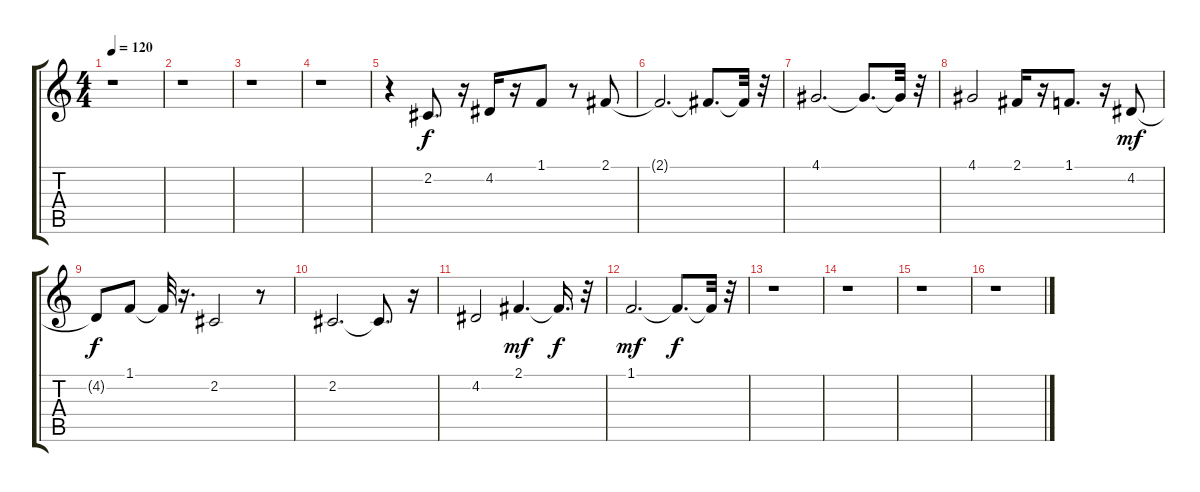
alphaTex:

\track "" {instrument frenchhorn}
\staff {score tabs}
\tuning (E4 B3 G3 D3 A2 E2) {hide}
\ts (4 4)
\tempo 120
\clef g2
\ks c
r.1{dy f} |
r.1 |
r.1 |
r.1 |
r.4 2.2.8{d} r.16 4.2.16 r.16 1.1.8 r.8 2.1.8 |
2.1{t}.2{d} 2.1{t}.8{d} 2.1{t}.32 r.32 |
4.1.2{d} 4.1{t}.8{d} 4.1{t}.32 r.32 |
4.1.2 2.1.16 r.16 1.1.8{d} r.16 4.2.8{dy mf} |
4.2{t}.8{dy f} 1.1.8 1.1{t}.32 r.16{d} 2.2.2 r.8 |
2.2.2{d} 2.2{t}.8{d} r.16 |
4.2.2 2.1.4{d dy mf} 2.1{t}.16{d dy f} r.32 |
1.1.2{d dy mf} 1.1{t}.8{d dy f} 1.1{t}.32 r.32 |
r.1 |
r.1 |
r.1 |
r.1
